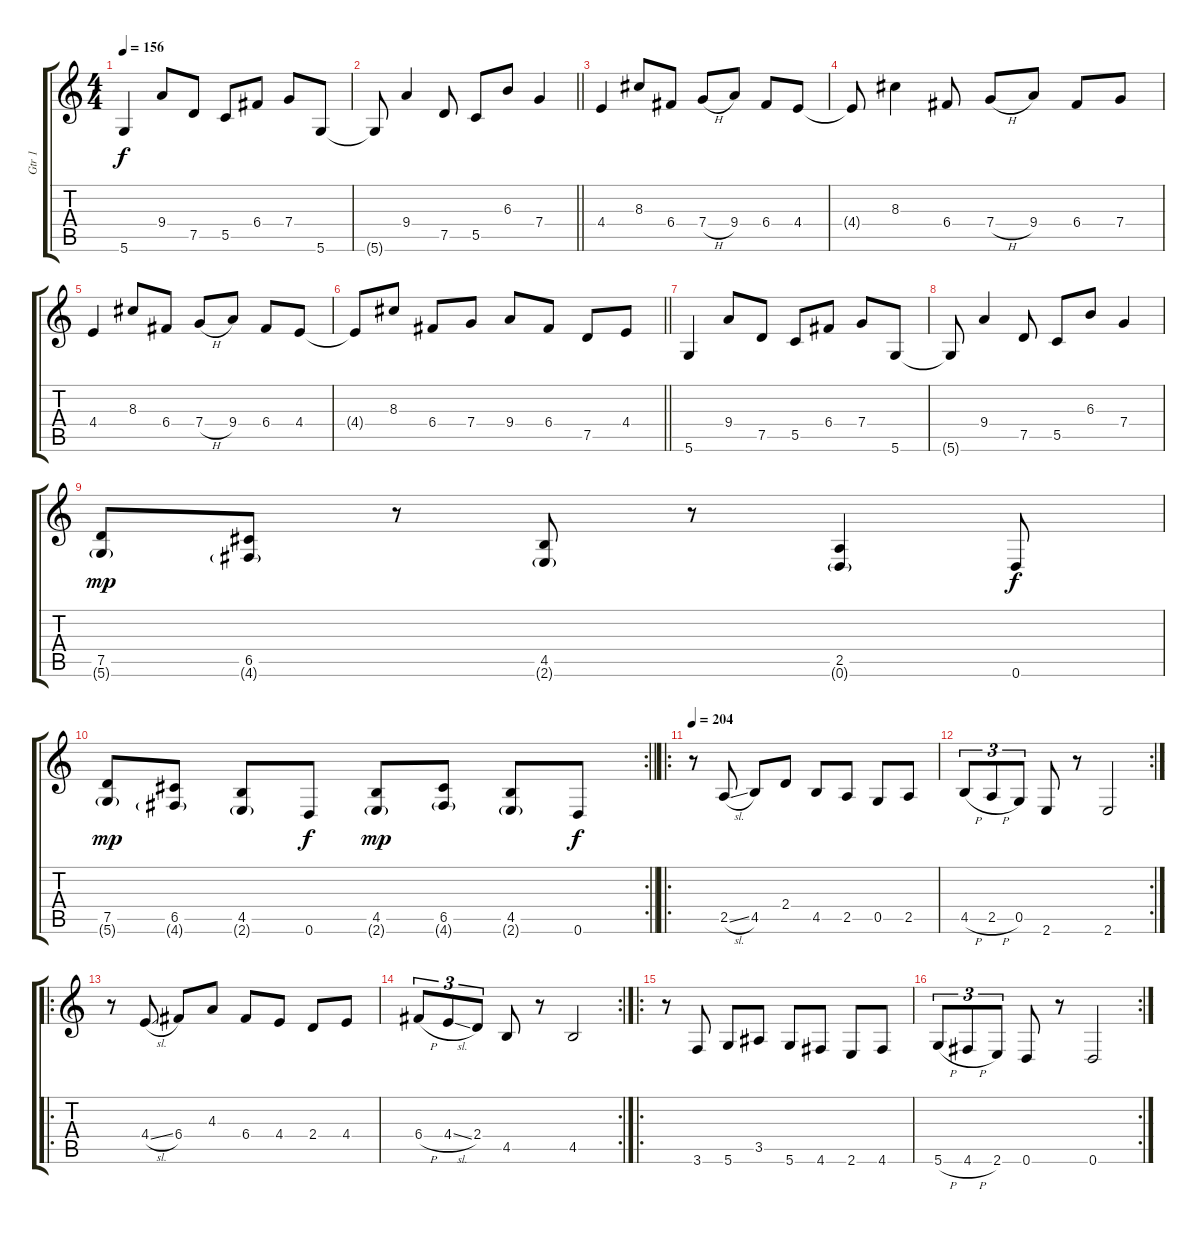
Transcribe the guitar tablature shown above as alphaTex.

\track ("Gtr 1" "Gtr 1") {instrument distortionguitar}
\staff {score tabs}
\tuning (D4 A3 F3 C3 G2 D2) {hide}
\ts (4 4)
\tempo 156
\clef g2
\ks c
5.6.4{dy f} 9.4.8 7.5.8 5.5.8 6.4.8 7.4.8 5.6.8 |
\barLineRight lightlight
5.6{t}.8 9.4.4 7.5.8 5.5.8 6.3.8 7.4.4 |
4.4.4 8.3.8 6.4.8 7.4{h}.8 9.4.8 6.4.8 4.4.8 |
4.4{t}.8 8.3.4 6.4.8 7.4{h}.8 9.4.8 6.4.8 7.4.8 |
4.4.4 8.3.8 6.4.8 7.4{h}.8 9.4.8 6.4.8 4.4.8 |
\barLineRight lightlight
4.4{t}.8 8.3.8 6.4.8 7.4.8 9.4.8 6.4.8 7.5.8 4.4.8 |
5.6.4 9.4.8 7.5.8 5.5.8 6.4.8 7.4.8 5.6.8 |
5.6{t}.8 9.4.4 7.5.8 5.5.8 6.3.8 7.4.4 |
(7.5 5.6{g}).8{dy mp} (6.5 4.6{g}).8 r.8 (4.5 2.6{g}).8 r.8 (2.5 0.6{g}).4 0.6.8{dy f} |
\rc 2
\barLineRight lightlight
(7.5 5.6{g}).8{dy mp} (6.5 4.6{g}).8 (4.5 2.6{g}).8 0.6.8{dy f} (4.5 2.6{g}).8{dy mp} (6.5 4.6{g}).8 (4.5 2.6{g}).8 0.6.8{dy f} |
\ro
\tempo 204
r.8 2.5{sl}.8 4.5.8 2.4.8 4.5.8 2.5.8 0.5.8 2.5.8 |
\rc 2
4.5{h}.8{tu (3 2)} 2.5{h}.8{tu (3 2)} 0.5.8{tu (3 2)} 2.6.8 r.8 2.6.2 |
\ro
r.8 4.4{sl}.8 6.4.8 4.3.8 6.4.8 4.4.8 2.4.8 4.4.8 |
\rc 2
6.4{h}.8{tu (3 2)} 4.4{sl}.8{tu (3 2)} 2.4.8{tu (3 2)} 4.5.8 r.8 4.5.2 |
\ro
r.8 3.6.8 5.6.8 3.5.8 5.6.8 4.6.8 2.6.8 4.6.8 |
\rc 2
5.6{h}.8{tu (3 2)} 4.6{h}.8{tu (3 2)} 2.6.8{tu (3 2)} 0.6.8 r.8 0.6.2
